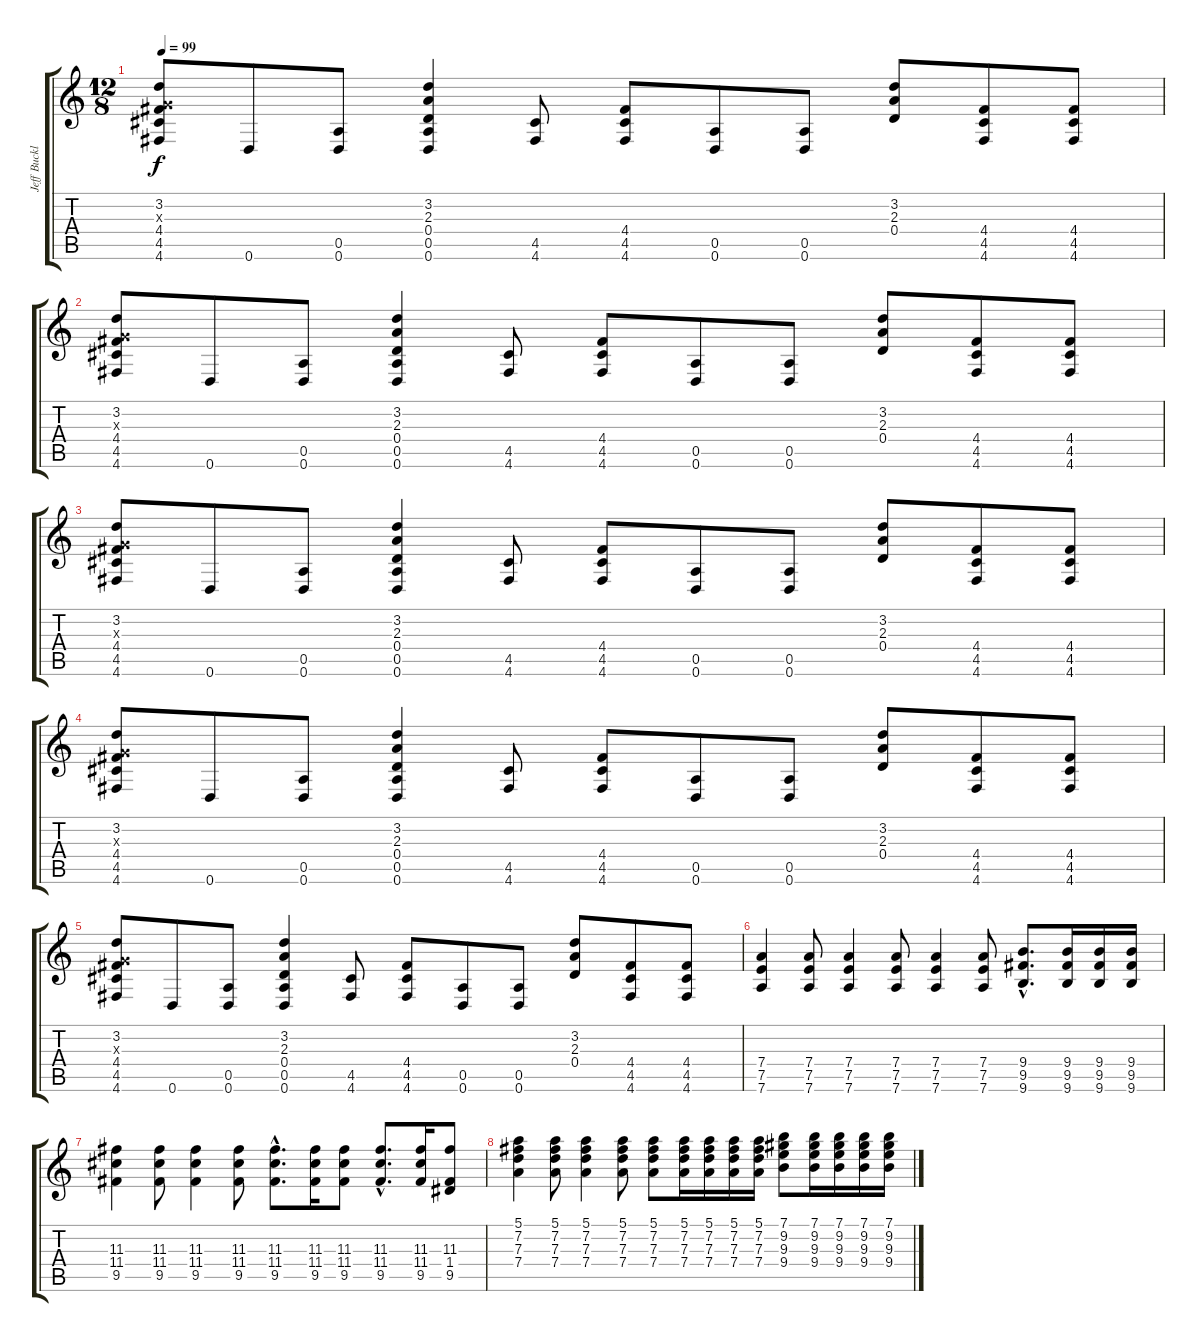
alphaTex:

\track ("Jeff Buckley" "Jeff Buckl") {instrument overdrivenguitar}
\staff {score tabs}
\tuning (E4 B3 G3 D3 A2 D2) {hide}
\ts (12 8)
\tempo 99
\clef g2
\ks c
(3.2 0.3{x} 4.4 4.5 4.6).8{dy f} 0.6.8 (0.5 0.6).8 (3.2 2.3 0.4 0.5 0.6).4 (4.5 4.6).8 (4.4 4.5 4.6).8 (0.5 0.6).8 (0.5 0.6).8 (3.2 2.3 0.4).8 (4.4 4.5 4.6).8 (4.4 4.5 4.6).8 |
(3.2 0.3{x} 4.4 4.5 4.6).8 0.6.8 (0.5 0.6).8 (3.2 2.3 0.4 0.5 0.6).4 (4.5 4.6).8 (4.4 4.5 4.6).8 (0.5 0.6).8 (0.5 0.6).8 (3.2 2.3 0.4).8 (4.4 4.5 4.6).8 (4.4 4.5 4.6).8 |
(3.2 0.3{x} 4.4 4.5 4.6).8 0.6.8 (0.5 0.6).8 (3.2 2.3 0.4 0.5 0.6).4 (4.5 4.6).8 (4.4 4.5 4.6).8 (0.5 0.6).8 (0.5 0.6).8 (3.2 2.3 0.4).8 (4.4 4.5 4.6).8 (4.4 4.5 4.6).8 |
(3.2 0.3{x} 4.4 4.5 4.6).8 0.6.8 (0.5 0.6).8 (3.2 2.3 0.4 0.5 0.6).4 (4.5 4.6).8 (4.4 4.5 4.6).8 (0.5 0.6).8 (0.5 0.6).8 (3.2 2.3 0.4).8 (4.4 4.5 4.6).8 (4.4 4.5 4.6).8 |
(3.2 0.3{x} 4.4 4.5 4.6).8 0.6.8 (0.5 0.6).8 (3.2 2.3 0.4 0.5 0.6).4 (4.5 4.6).8 (4.4 4.5 4.6).8 (0.5 0.6).8 (0.5 0.6).8 (3.2 2.3 0.4).8 (4.4 4.5 4.6).8 (4.4 4.5 4.6).8 |
(7.4 7.5 7.6).4 (7.4 7.5 7.6).8 (7.4 7.5 7.6).4 (7.4 7.5 7.6).8 (7.4 7.5 7.6).4 (7.4 7.5 7.6).8 (9.4{hac} 9.5{hac} 9.6{hac}).8{d} (9.4 9.5 9.6).16 (9.4 9.5 9.6).16 (9.4 9.5 9.6).16 |
(11.3 11.4 9.5).4 (11.3 11.4 9.5).8 (11.3 11.4 9.5).4 (11.3 11.4 9.5).8 (11.3{hac} 11.4{hac} 9.5{hac}).8{d} (11.3 11.4 9.5).16 (11.3 11.4 9.5).8 (11.3{hac} 11.4{hac} 9.5{hac}).8{d} (11.3 11.4 9.5).16 (11.3 1.4 9.5).8 |
(5.1 7.2 7.3 7.4).4 (5.1 7.2 7.3 7.4).8 (5.1 7.2 7.3 7.4).4 (5.1 7.2 7.3 7.4).8 (5.1 7.2 7.3 7.4).8 (5.1 7.2 7.3 7.4).16 (5.1 7.2 7.3 7.4).16 (5.1 7.2 7.3 7.4).16 (5.1 7.2 7.3 7.4).16 (7.1 9.2 9.3 9.4).8 (7.1 9.2 9.3 9.4).16 (7.1 9.2 9.3 9.4).16 (7.1 9.2 9.3 9.4).16 (7.1 9.2 9.3 9.4).16
